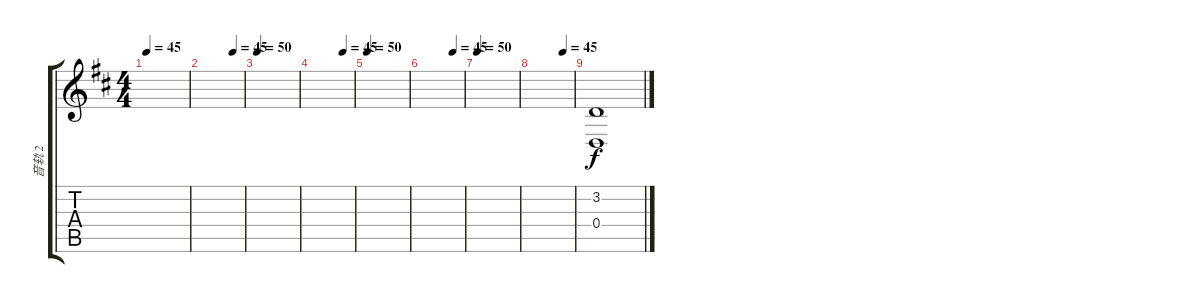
\track ("音轨 2" "音轨 2") {instrument brightacousticpiano}
\staff {score tabs}
\tuning (E4 B3 G3 D3 A2 E2) {hide}
\ts (4 4)
\tempo 45
\clef g2
\ks d
|
\tempo (45 0.75)
|
\tempo 50
|
\tempo (45 0.75)
|
\tempo 50
|
\tempo (45 0.75)
|
\tempo 50
|
\tempo (45 0.75)
|
(3.2 0.4).1
